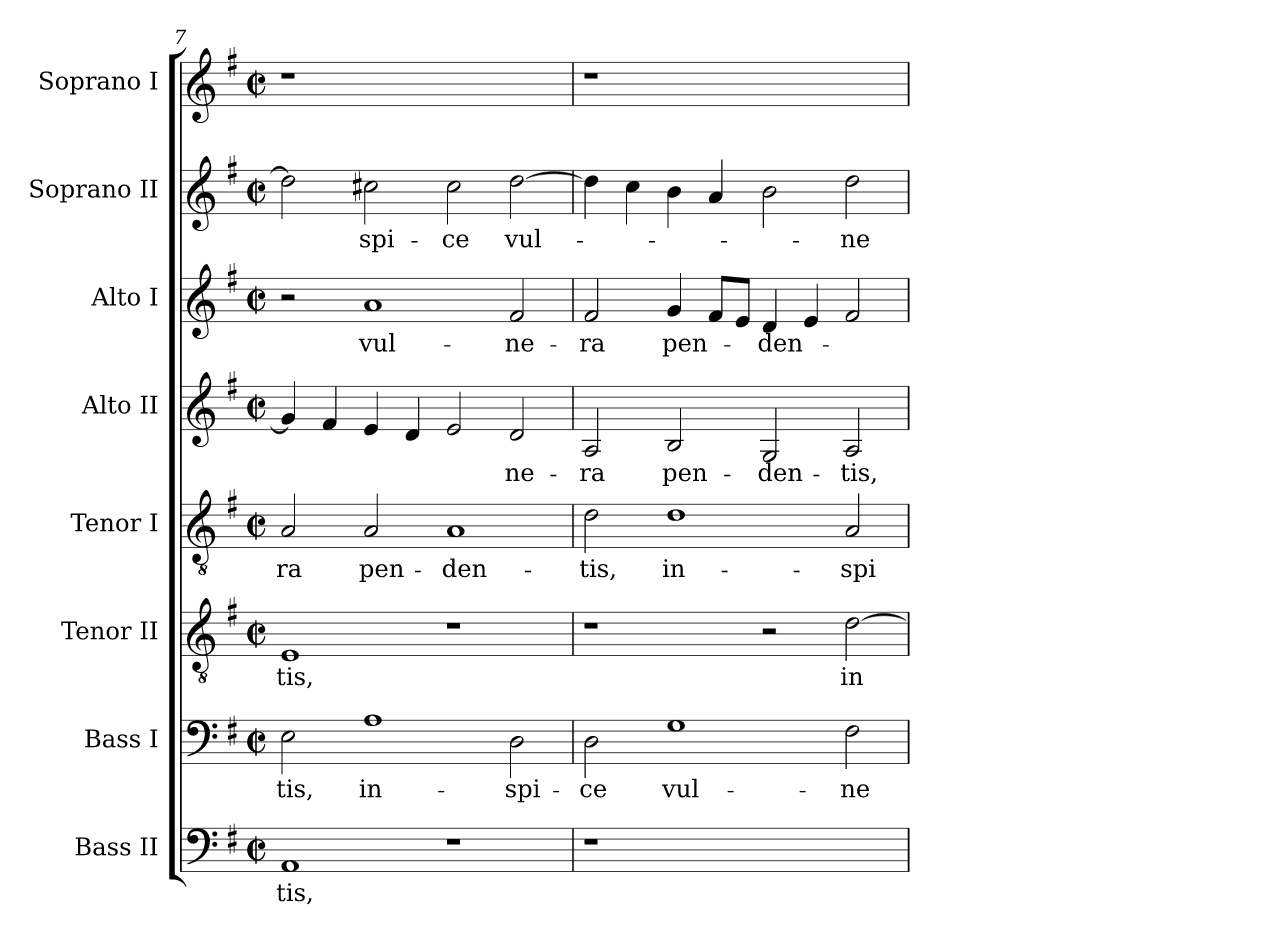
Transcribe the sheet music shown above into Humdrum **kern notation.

**kern	**text	**kern	**text	**kern	**text	**kern	**text	**kern	**text	**kern	**text	**kern	**text	**kern
*part8	*part8	*part7	*part7	*part6	*part6	*part5	*part5	*part4	*part4	*part3	*part3	*part2	*part2	*part1
*staff8	*staff8	*staff7	*staff7	*staff6	*staff6	*staff5	*staff5	*staff4	*staff4	*staff3	*staff3	*staff2	*staff2	*staff1
*I"Bass II	*	*I"Bass I	*	*I"Tenor II	*	*I"Tenor I	*	*I"Alto II	*	*I"Alto I	*	*I"Soprano II	*	*I"Soprano I
*I'BII	*	*I'BI	*	*I'TII	*	*I'TI	*	*I'AII	*	*I'AI	*	*	*	*
*clefF4	*	*clefF4	*	*clefGv2	*	*clefGv2	*	*clefG2	*	*clefG2	*	*clefG2	*	*clefG2
*k[f#]	*	*k[f#]	*	*k[f#]	*	*k[f#]	*	*k[f#]	*	*k[f#]	*	*k[f#]	*	*k[f#]
*G:	*	*G:	*	*G:	*	*G:	*	*G:	*	*G:	*	*G:	*	*G:
*M2/2	*	*M2/2	*	*M2/2	*	*M2/2	*	*M2/2	*	*M2/2	*	*M2/2	*	*M2/2
*met(c|)	*	*met(c|)	*	*met(c|)	*	*met(c|)	*	*met(c|)	*	*met(c|)	*	*met(c|)	*	*met(c|)
=7	=7	=7	=7	=7	=7	=7	=7	=7	=7	=7	=7	=7	=7	=7
!	!LO:LY:b:color=#000000	!	!	!	!	!	!	!	!	!	!	!	!	!
!	!	!	!LO:LY:b:color=#000000	!	!	!	!	!	!	!	!	!	!	!
!	!	!	!	!	!LO:LY:b:color=#000000	!	!	!	!	!	!	!	!	!
!	!	!	!	!	!	!	!LO:LY:b:color=#000000	!	!	!	!	!	!	!LO:N:vis=1
1AAi	-tis,	2Ei\	-tis,	1Ei	-tis,	2Ai/	-ra	4gi/]	.	2r	.	2ddi\]	.	1r
.	.	.	.	.	.	.	.	4f#i/	.	.	.	.	.	.
!	!	!	!LO:LY:b:color=#000000	!	!	!	!	!	!	!	!	!	!	!
!	!	!	!	!	!	!	!LO:LY:b:color=#000000	!	!	!	!	!	!	!
!	!	!	!	!	!	!	!	!	!	!	!LO:LY:b:color=#000000	!	!	!
!	!	!	!	!	!	!	!	!	!	!	!	!	!LO:LY:b:color=#000000	!
.	.	1Ai	in-	.	.	2Ai/	pen-	4ei/	.	1ai	vul-	2cc#Xi\	-spi-	.
.	.	.	.	.	.	.	.	4di/	.	.	.	.	.	.
!	!	!	!	!	!	!	!LO:LY:b:color=#000000	!	!	!	!	!	!	!
!	!	!	!	!	!	!	!	!	!	!	!	!	!LO:LY:b:color=#000000	!
1r	.	.	.	1r	.	1Ai	-den-	2ei/	.	.	.	2cc#i\	-ce	1ryy
!	!	!	!LO:LY:b:color=#000000	!	!	!	!	!	!	!	!	!	!	!
!	!	!	!	!	!	!	!	!	!LO:LY:b:color=#000000	!	!	!	!	!
!	!	!	!	!	!	!	!	!	!	!	!LO:LY:b:color=#000000	!	!	!
!	!	!	!	!	!	!	!	!	!	!	!	!	!LO:LY:b:color=#000000	!
.	.	2Di\	-spi-	.	.	.	.	2di/	-ne-	2f#i/	-ne-	[>2ddi\	vul-	.
=8	=8	=8	=8	=8	=8	=8	=8	=8	=8	=8	=8	=8	=8	=8
!LO:N:vis=1	!	!	!	!	!	!	!	!	!	!	!	!	!	!
!	!	!	!LO:LY:b:color=#000000	!	!	!	!	!	!	!	!	!	!	!
!	!	!	!	!	!	!	!LO:LY:b:color=#000000	!	!	!	!	!	!	!
!	!	!	!	!	!	!	!	!	!LO:LY:b:color=#000000	!	!	!	!	!
!	!	!	!	!	!	!	!	!	!	!	!LO:LY:b:color=#000000	!	!	!LO:N:vis=1
1r	.	2Di\	-ce	1r	.	2di\	-tis,	2Ai/	-ra	2f#i/	-ra	4ddi\]	.	1r
.	.	.	.	.	.	.	.	.	.	.	.	4cci\	.	.
!	!	!	!LO:LY:b:color=#000000	!	!	!	!	!	!	!	!	!	!	!
!	!	!	!	!	!	!	!LO:LY:b:color=#000000	!	!	!	!	!	!	!
!	!	!	!	!	!	!	!	!	!LO:LY:b:color=#000000	!	!	!	!	!
!	!	!	!	!	!	!	!	!	!	!	!LO:LY:b:color=#000000	!	!	!
.	.	1Gi	vul-	.	.	1di	in-	2Bi/	pen-	4gi/	pen-	4bi\	.	.
.	.	.	.	.	.	.	.	.	.	8f#i/L	.	4ai/	.	.
.	.	.	.	.	.	.	.	.	.	8ei/J	.	.	.	.
!	!	!	!	!	!	!	!	!	!LO:LY:b:color=#000000	!	!	!	!	!
!	!	!	!	!	!	!	!	!	!	!	!LO:LY:b:color=#000000	!	!	!
1ryy	.	.	.	2r	.	.	.	2Gi/	-den-	4di/	-den-	2bi\	.	1ryy
.	.	.	.	.	.	.	.	.	.	4ei/	.	.	.	.
!	!	!	!LO:LY:b:color=#000000	!	!	!	!	!	!	!	!	!	!	!
!	!	!	!	!	!LO:LY:b:color=#000000	!	!	!	!	!	!	!	!	!
!	!	!	!	!	!	!	!LO:LY:b:color=#000000	!	!	!	!	!	!	!
!	!	!	!	!	!	!	!	!	!LO:LY:b:color=#000000	!	!	!	!	!
!	!	!	!	!	!	!	!	!	!	!	!	!	!LO:LY:b:color=#000000	!
.	.	2F#i\	-ne-	[>2di\	in-	2Ai/	-spi-	2Ai/	-tis,	2f#i/	.	2ddi\	-ne-	.
=	=	=	=	=	=	=	=	=	=	=	=	=	=	=
*-	*-	*-	*-	*-	*-	*-	*-	*-	*-	*-	*-	*-	*-	*-
